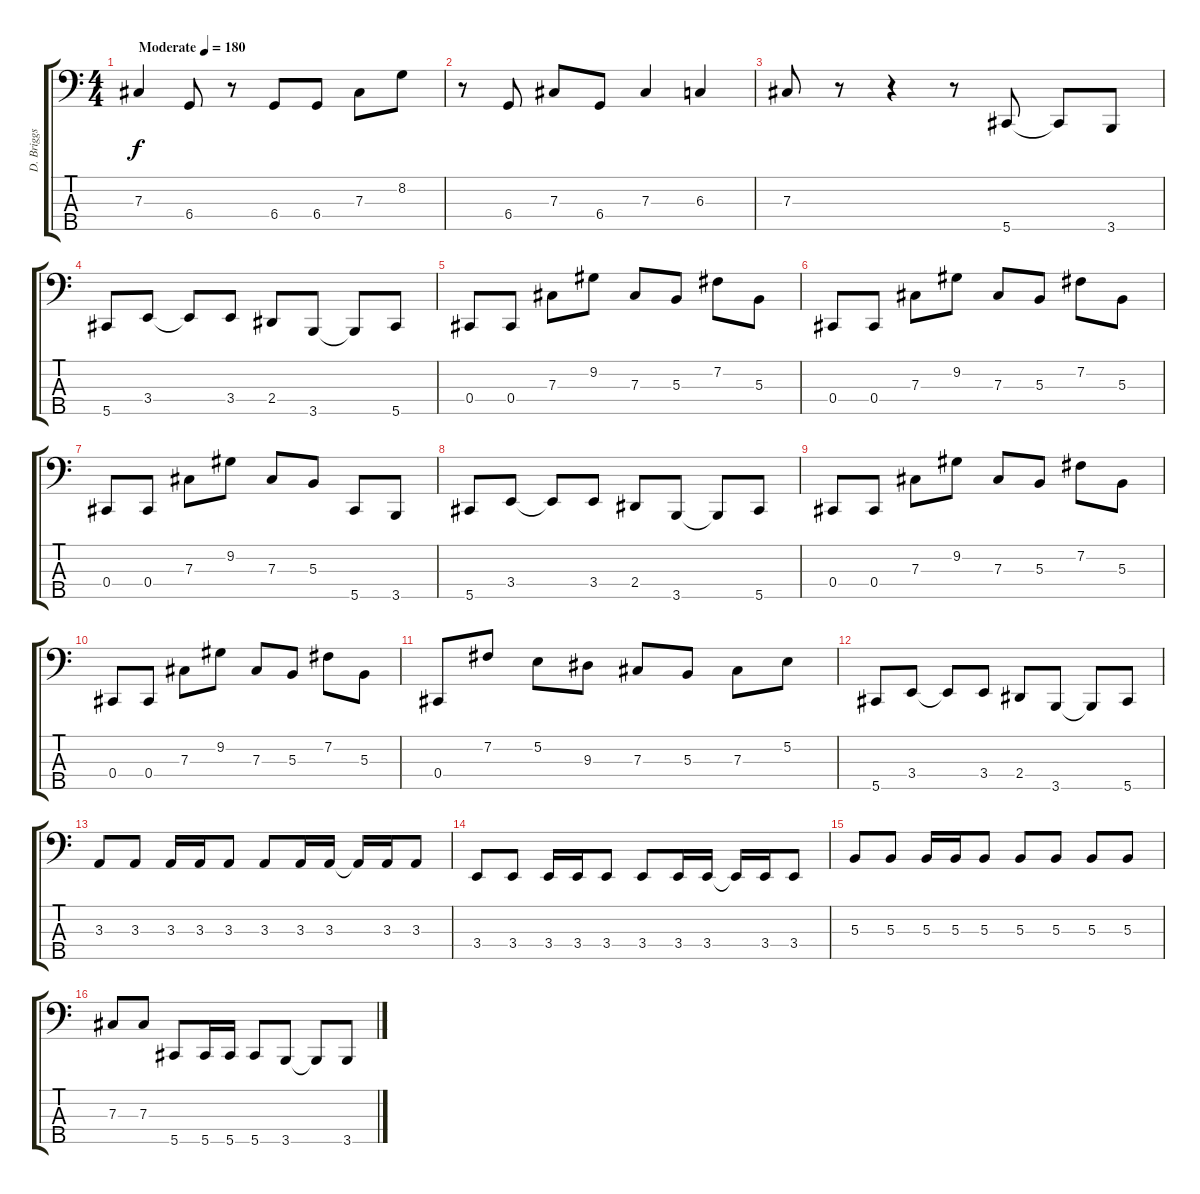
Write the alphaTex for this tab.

\track ("D. Briggs Bass" "D. Briggs ") {instrument electricbassfinger}
\staff {score tabs}
\tuning (E2 B1 Gb1 Db1 Ab0) {hide}
\ts (4 4)
\tempo (180 "Moderate")
\clef f4
\ks c
7.3.4{dy f instrument electricbassfinger} 6.4.8 r.8 6.4.8 6.4.8 7.3.8 8.2.8 |
r.8 6.4.8 7.3.8 6.4.8 7.3.4 6.3.4 |
7.3.8 r.8 r.4 r.8 5.5.8 5.5{t}.8 3.5.8 |
5.5.8 3.4.8 3.4{t}.8 3.4.8 2.4.8 3.5.8 3.5{t}.8 5.5.8 |
0.4.8 0.4.8 7.3.8 9.2.8 7.3.8 5.3.8 7.2.8 5.3.8 |
0.4.8 0.4.8 7.3.8 9.2.8 7.3.8 5.3.8 7.2.8 5.3.8 |
0.4.8 0.4.8 7.3.8 9.2.8 7.3.8 5.3.8 5.5.8 3.5.8 |
5.5.8 3.4.8 3.4{t}.8 3.4.8 2.4.8 3.5.8 3.5{t}.8 5.5.8 |
0.4.8 0.4.8 7.3.8 9.2.8 7.3.8 5.3.8 7.2.8 5.3.8 |
0.4.8 0.4.8 7.3.8 9.2.8 7.3.8 5.3.8 7.2.8 5.3.8 |
0.4.8 7.2.8 5.2.8 9.3.8 7.3.8 5.3.8 7.3.8 5.2.8 |
5.5.8 3.4.8 3.4{t}.8 3.4.8 2.4.8 3.5.8 3.5{t}.8 5.5.8 |
3.3.8 3.3.8 3.3.16 3.3.16 3.3.8 3.3.8 3.3.16 3.3.16 3.3{t}.16 3.3.16 3.3.8 |
3.4.8 3.4.8 3.4.16 3.4.16 3.4.8 3.4.8 3.4.16 3.4.16 3.4{t}.16 3.4.16 3.4.8 |
5.3.8 5.3.8 5.3.16 5.3.16 5.3.8 5.3.8 5.3.8 5.3.8 5.3.8 |
7.3.8 7.3.8 5.5.8 5.5.16 5.5.16 5.5.8 3.5.8 3.5{t}.8 3.5.8
